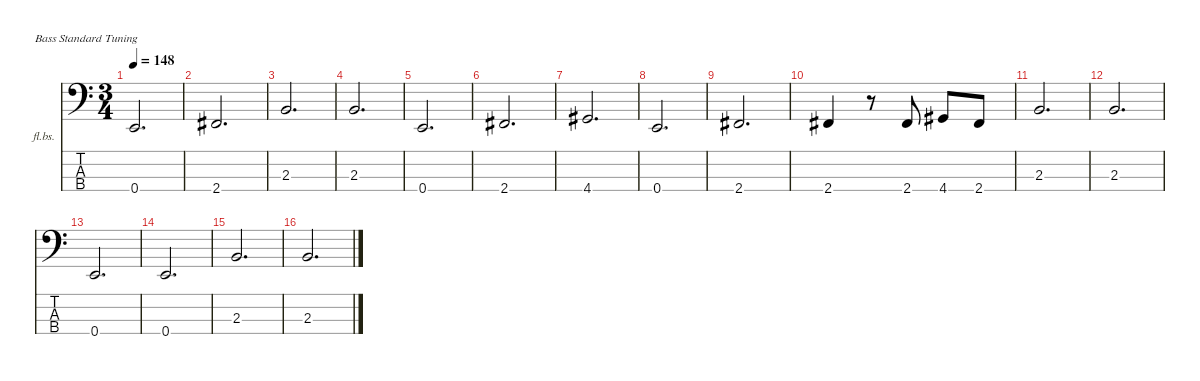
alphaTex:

\defaultSystemsLayout 4
\hideDynamics
\bracketExtendMode nobrackets
\firstSystemTrackNameOrientation horizontal
\otherSystemsTrackNameOrientation horizontal
\track ("Bass" "fl.bs.") {instrument fretlessbass}
\staff {score tabs}
\tuning (G2 D2 A1 E1)
\ts (3 4)
\tempo 148
\clef f4
\ks c
0.4.2{d dy f beam Up} |
2.4{acc #}.2{d beam Up} |
2.3.2{d beam Up} |
2.3.2{d beam Up} |
0.4.2{d beam Up} |
2.4{acc #}.2{d beam Up} |
4.4{acc #}.2{d beam Up} |
0.4.2{d beam Up} |
2.4{acc #}.2{d beam Up} |
2.4{acc #}.4{beam Up} r.8{beam Up} 2.4{acc #}.8{beam Up} 4.4{acc #}.8{beam Up} 2.4{acc #}.8{beam Up} |
2.3.2{d beam Up} |
2.3.2{d beam Up} |
0.4.2{d beam Up} |
0.4.2{d beam Up} |
2.3.2{d beam Up} |
2.3.2{d beam Up}
